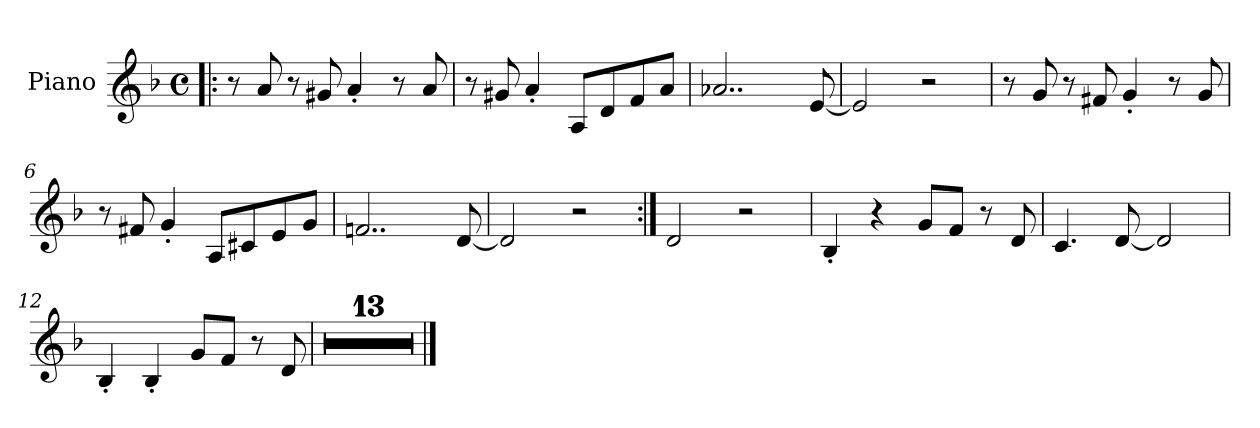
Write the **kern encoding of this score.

**kern
*part1
*staff1
*I"Piano
*I'Pno.
*clefG2
*k[b-]
*M4/4
*met(c)
=1!|:
8r
8a/
8r
8g#X/
4a'/
8r
8a/
=2
8r
8g#X/
4a'/
8A/L
8d/
8f/
8a/J
=3
2..a-X/
[8e/
=4
2e/]
2r
=5
8r
8g/
8r
8f#X/
4g'/
8r
8g/
!!LO:LB:g=z
=6
8r
8f#X/
4g'/
8A/L
8c#X/
8e/
8g/J
=7
2..fn/
[8d/
=8
2d/]
2r
=9:|!
2d/
2r
=10
4B-'/
4r
8g/L
8f/J
8r
8d/
=11
4.c/
[8d/
2d/]
=12
4B-'/
4B-'/
8g/L
8f/J
8r
8d/
=13
1r
=14
1r
!!LO:LB:g=z
=15
1r
=16
1r
=17
1r
=18
1r
=19
1r
=20
1r
=21
1r
=22
1r
=23
1r
=24
1r
=25
1r
==
*-
